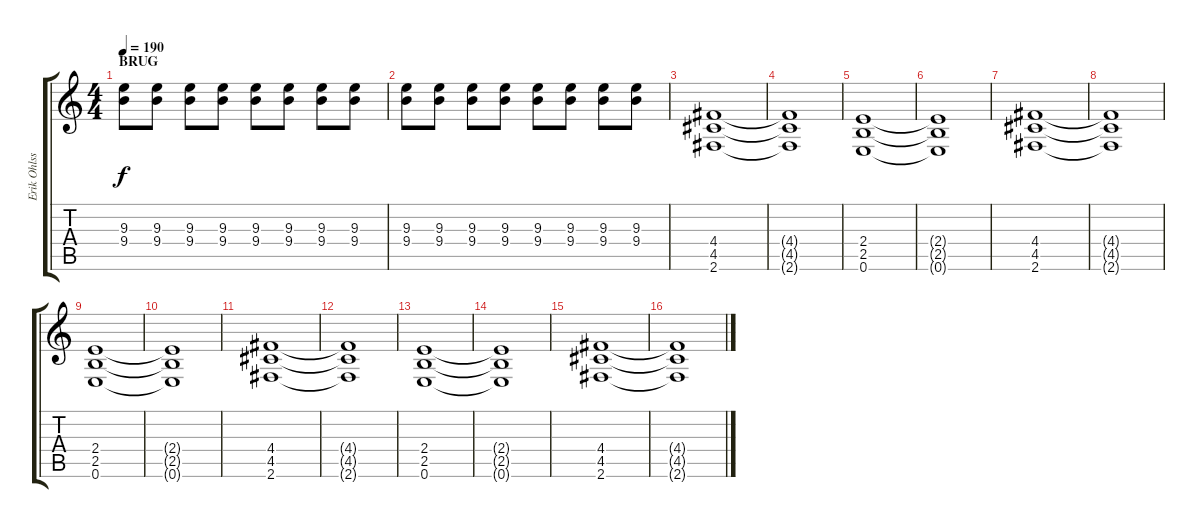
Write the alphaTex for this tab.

\track ("Erik Ohlsson" "Erik Ohlss") {instrument distortionguitar}
\staff {score tabs}
\tuning (E4 B3 G3 D3 A2 E2) {hide}
\ts (4 4)
\section ("" "BRUG")
\tempo 190
\clef g2
\ks c
(9.3 9.4).8{dy f} (9.3 9.4).8 (9.3 9.4).8 (9.3 9.4).8 (9.3 9.4).8 (9.3 9.4).8 (9.3 9.4).8 (9.3 9.4).8 |
(9.3 9.4).8 (9.3 9.4).8 (9.3 9.4).8 (9.3 9.4).8 (9.3 9.4).8 (9.3 9.4).8 (9.3 9.4).8 (9.3 9.4).8 |
(4.4 4.5 2.6).1 |
(4.4{t} 4.5{t} 2.6{t}).1 |
(2.4 2.5 0.6).1 |
(2.4{t} 2.5{t} 0.6{t}).1 |
(4.4 4.5 2.6).1 |
(4.4{t} 4.5{t} 2.6{t}).1 |
(2.4 2.5 0.6).1 |
(2.4{t} 2.5{t} 0.6{t}).1 |
(4.4 4.5 2.6).1 |
(4.4{t} 4.5{t} 2.6{t}).1 |
(2.4 2.5 0.6).1 |
(2.4{t} 2.5{t} 0.6{t}).1 |
(4.4 4.5 2.6).1 |
(4.4{t} 4.5{t} 2.6{t}).1
